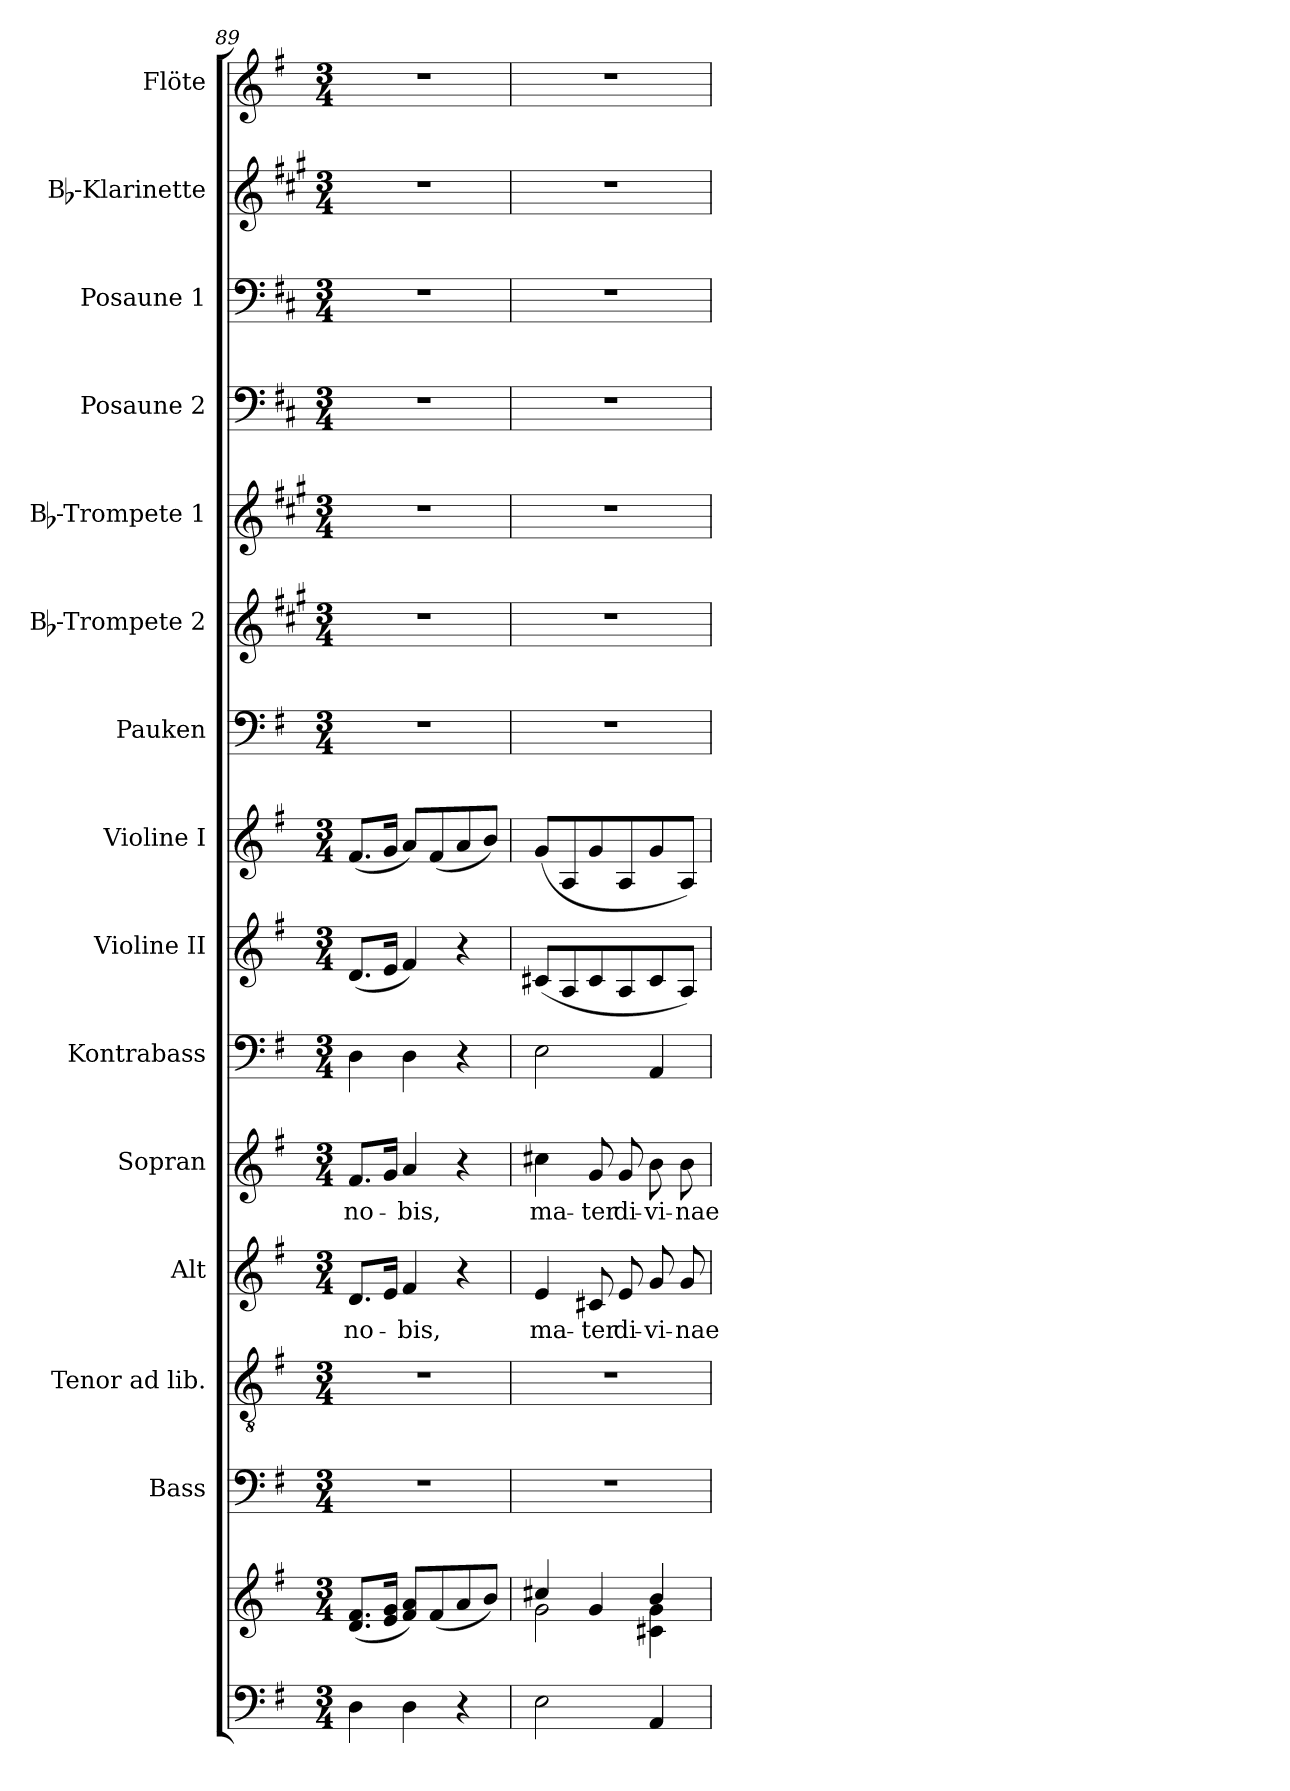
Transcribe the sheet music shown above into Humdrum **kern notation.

**kern	**kern	**kern	**kern	**kern	**text	**kern	**text	**kern	**kern	**kern	**kern	**kern	**kern	**kern	**kern	**kern	**kern
*part15	*part15	*part14	*part13	*part12	*part12	*part11	*part11	*part10	*part9	*part8	*part7	*part6	*part5	*part4	*part3	*part2	*part1
*staff16	*staff15	*staff14	*staff13	*staff12	*staff12	*staff11	*staff11	*staff10	*staff9	*staff8	*staff7	*staff6	*staff5	*staff4	*staff3	*staff2	*staff1
*	*	*I"Bass	*I"Tenor ad lib.	*I"Alt	*	*I"Sopran	*	*I"Kontrabass	*I"Violine II	*I"Violine I	*I"Pauken	*I"Bb-Trompete 2	*I"Bb-Trompete 1	*I"Posaune 2	*I"Posaune 1	*I"Bb-Klarinette	*I"Flöte
*	*	*I'B.	*I'T.	*I'A.	*	*I'S.	*	*I'Kb.	*I'Vl. II	*I'Vl. I	*I'Pk.	*I'Bb Trp. 2	*I'Bb Trp. 1	*I'Pos. 2	*I'Pos. 1	*I'Bb Kl.	*I'Fl.
*clefF4	*clefG2	*clefF4	*clefGv2	*clefG2	*	*clefG2	*	*clefF4	*clefG2	*clefG2	*clefF4	*clefG2	*clefG2	*clefF4	*clefF4	*clefG2	*clefG2
*	*	*	*	*	*	*	*	*ITrd7c12	*	*	*	*ITrd1c2	*ITrd1c2	*ITrd4c7	*ITrd4c7	*ITrd1c2	*
*k[f#]	*k[f#]	*k[f#]	*k[f#]	*k[f#]	*	*k[f#]	*	*k[f#]	*k[f#]	*k[f#]	*k[f#]	*k[f#]	*k[f#]	*k[f#]	*k[f#]	*k[f#]	*k[f#]
*G:	*G:	*G:	*G:	*G:	*	*G:	*	*G:	*G:	*G:	*G:	*G:	*G:	*G:	*G:	*G:	*G:
*M3/4	*M3/4	*M3/4	*M3/4	*M3/4	*	*M3/4	*	*M3/4	*M3/4	*M3/4	*M3/4	*M3/4	*M3/4	*M3/4	*M3/4	*M3/4	*M3/4
=89	=89	=89	=89	=89	=89	=89	=89	=89	=89	=89	=89	=89	=89	=89	=89	=89	=89
!	!	!	!	!	!LO:LY:b	!	!LO:LY:b	!	!	!	!	!	!	!	!	!	!
4D\	(<8.d/ 8.f#/L	2.r	2.r	8.d/L	no-	8.f#/L	no-	4DD\	(<8.d/L	(<8.f#/L	2.r	2.r	2.r	2.r	2.r	2.r	2.r
.	16e/ 16g/Jk	.	.	16e/Jk	.	16g/Jk	.	.	16e/Jk	16g/Jk	.	.	.	.	.	.	.
!	!	!	!	!	!LO:LY:b	!	!LO:LY:b	!	!	!	!	!	!	!	!	!	!
4D\	8f#/ 8a/L)	.	.	4f#/	-bis,	4a/	-bis,	4DD\	4f#/)	8a/L)	.	.	.	.	.	.	.
.	(<8f#/	.	.	.	.	.	.	.	.	(<8f#/	.	.	.	.	.	.	.
4r	8a/	.	.	4r	.	4r	.	4r	4r	8a/	.	.	.	.	.	.	.
.	8b/J)	.	.	.	.	.	.	.	.	8b/J)	.	.	.	.	.	.	.
!!LO:PB:g=z
=90	=90	=90	=90	=90	=90	=90	=90	=90	=90	=90	=90	=90	=90	=90	=90	=90	=90
*	*^	*	*	*	*	*	*	*	*	*	*	*	*	*	*	*	*
!	!	!	!	!	!	!LO:LY:b	!	!LO:LY:b	!	!	!	!	!	!	!	!	!	!
2E\	4cc#X/	2g\	2.r	2.r	4e/	ma-	4cc#X\	ma-	2EE\	(<8c#X/L	(<8g/L	2.r	2.r	2.r	2.r	2.r	2.r	2.r
.	.	.	.	.	.	.	.	.	.	8A/	8A/	.	.	.	.	.	.	.
!	!	!	!	!	!	!LO:LY:b	!	!LO:LY:b	!	!	!	!	!	!	!	!	!	!
.	4g/	.	.	.	8c#X/	-ter	8g/	-ter	.	8c#/	8g/	.	.	.	.	.	.	.
!	!	!	!	!	!	!LO:LY:b	!	!LO:LY:b	!	!	!	!	!	!	!	!	!	!
.	.	.	.	.	8e/	di-	8g/	di-	.	8A/	8A/	.	.	.	.	.	.	.
!	!	!	!	!	!	!LO:LY:b	!	!LO:LY:b	!	!	!	!	!	!	!	!	!	!
4AA/	4b/	4c#X\ 4g\	.	.	8g/	-vi-	8b\	-vi-	4AAA/	8c#/	8g/	.	.	.	.	.	.	.
!	!	!	!	!	!	!LO:LY:b	!	!LO:LY:b	!	!	!	!	!	!	!	!	!	!
.	.	.	.	.	8g/	-nae	8b\	-nae	.	8A/J)	8A/J)	.	.	.	.	.	.	.
*	*v	*v	*	*	*	*	*	*	*	*	*	*	*	*	*	*	*	*
=	=	=	=	=	=	=	=	=	=	=	=	=	=	=	=	=	=
*-	*-	*-	*-	*-	*-	*-	*-	*-	*-	*-	*-	*-	*-	*-	*-	*-	*-
